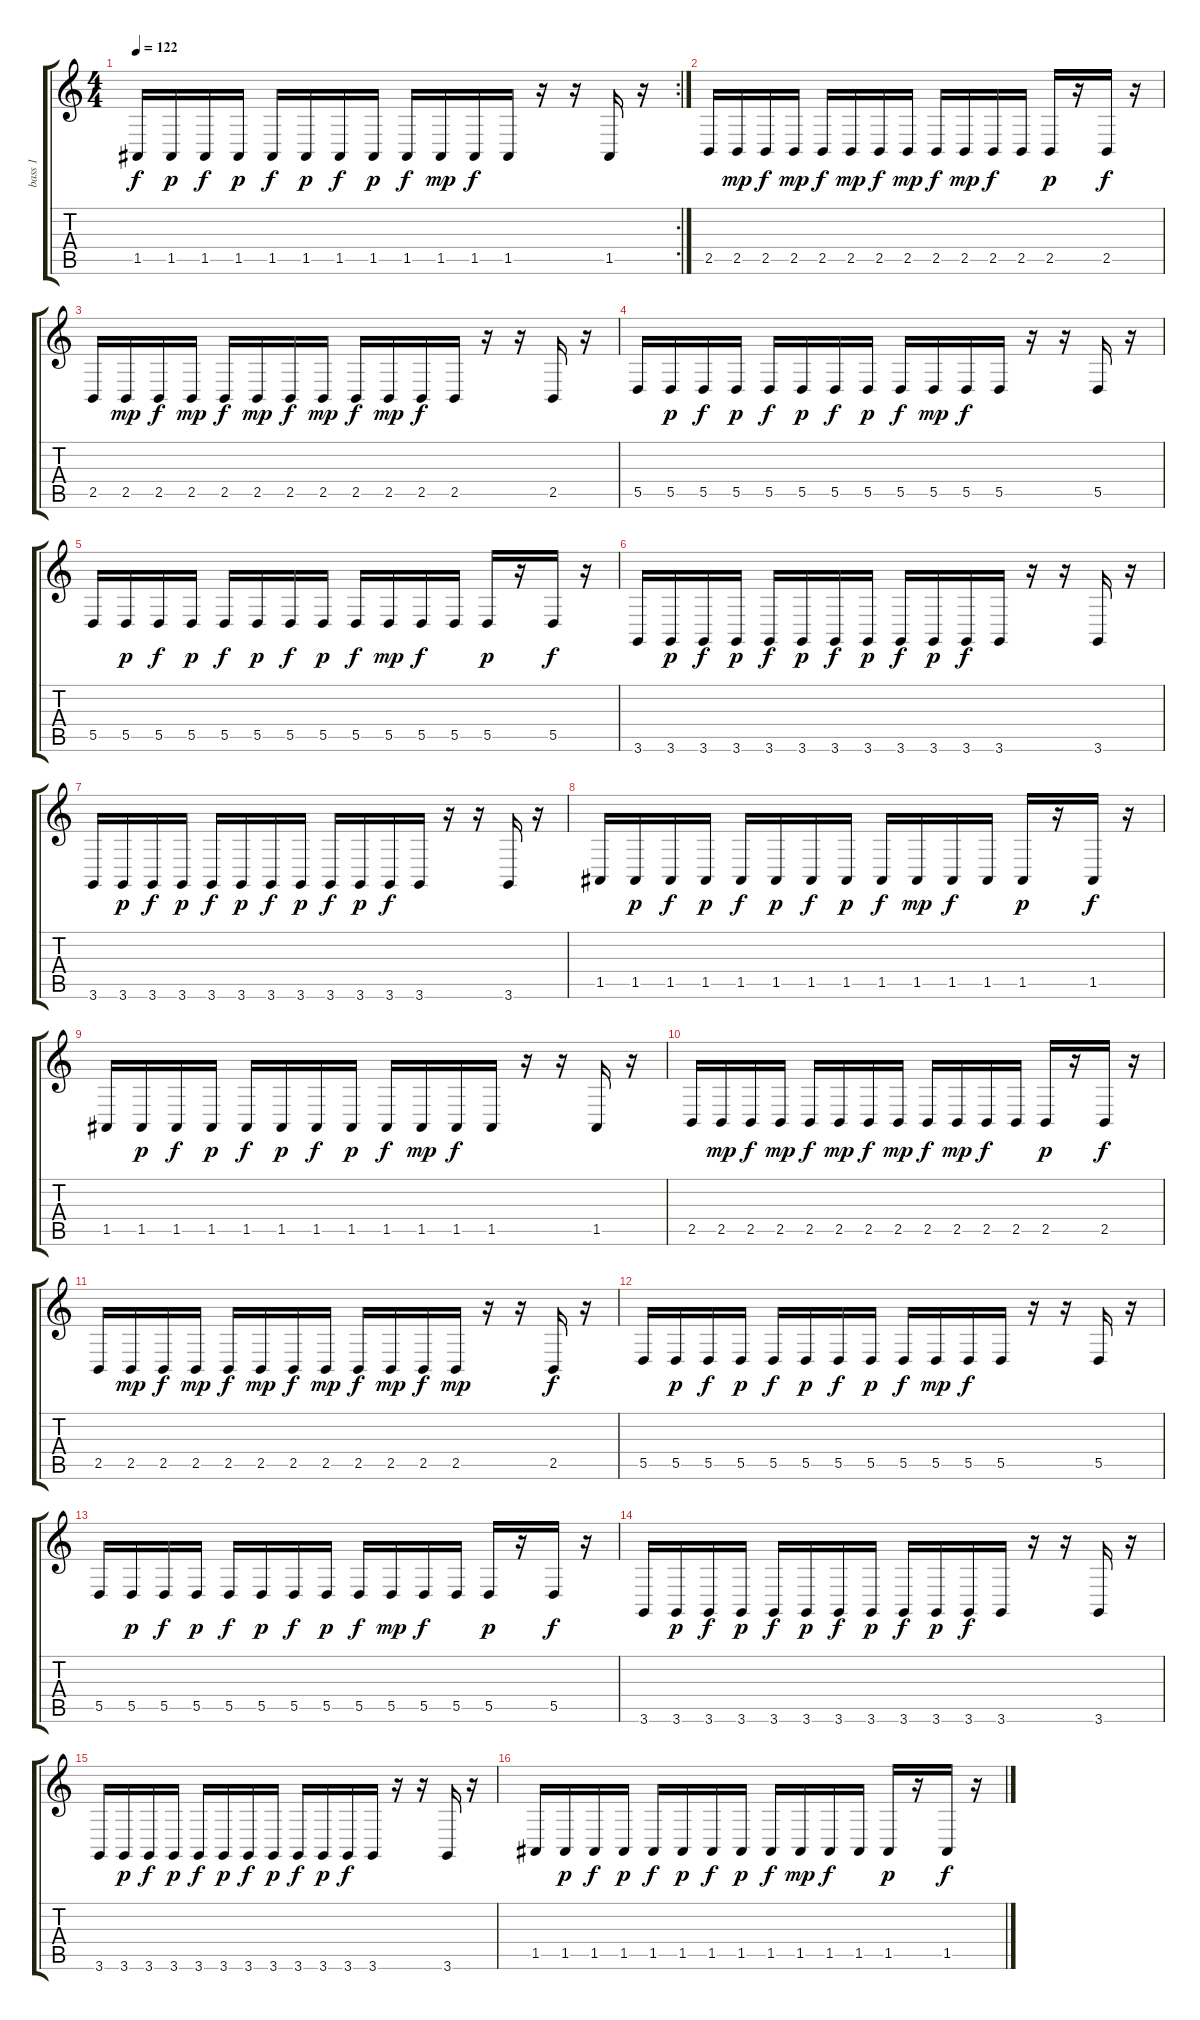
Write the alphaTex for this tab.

\track ("bass 1" "bass 1") {instrument electricpiano2}
\staff {score tabs}
\tuning (E4 B3 G3 D3 A2 E2) {hide}
\rc 2
\ts (4 4)
\tempo 122
\clef g2
\ks c
1.5.16{dy f} 1.5.16{dy p} 1.5.16{dy f} 1.5.16{dy p} 1.5.16{dy f} 1.5.16{dy p} 1.5.16{dy f} 1.5.16{dy p} 1.5.16{dy f} 1.5.16{dy mp} 1.5.16{dy f} 1.5.16 r.16 r.16 1.5.16 r.16 |
2.5.16 2.5.16{dy mp} 2.5.16{dy f} 2.5.16{dy mp} 2.5.16{dy f} 2.5.16{dy mp} 2.5.16{dy f} 2.5.16{dy mp} 2.5.16{dy f} 2.5.16{dy mp} 2.5.16{dy f} 2.5.16 2.5.16{dy p} r.16 2.5.16{dy f} r.16 |
2.5.16 2.5.16{dy mp} 2.5.16{dy f} 2.5.16{dy mp} 2.5.16{dy f} 2.5.16{dy mp} 2.5.16{dy f} 2.5.16{dy mp} 2.5.16{dy f} 2.5.16{dy mp} 2.5.16{dy f} 2.5.16 r.16 r.16 2.5.16 r.16 |
5.5.16 5.5.16{dy p} 5.5.16{dy f} 5.5.16{dy p} 5.5.16{dy f} 5.5.16{dy p} 5.5.16{dy f} 5.5.16{dy p} 5.5.16{dy f} 5.5.16{dy mp} 5.5.16{dy f} 5.5.16 r.16 r.16 5.5.16 r.16 |
5.5.16 5.5.16{dy p} 5.5.16{dy f} 5.5.16{dy p} 5.5.16{dy f} 5.5.16{dy p} 5.5.16{dy f} 5.5.16{dy p} 5.5.16{dy f} 5.5.16{dy mp} 5.5.16{dy f} 5.5.16 5.5.16{dy p} r.16 5.5.16{dy f} r.16 |
3.6.16 3.6.16{dy p} 3.6.16{dy f} 3.6.16{dy p} 3.6.16{dy f} 3.6.16{dy p} 3.6.16{dy f} 3.6.16{dy p} 3.6.16{dy f} 3.6.16{dy p} 3.6.16{dy f} 3.6.16 r.16 r.16 3.6.16 r.16 |
3.6.16 3.6.16{dy p} 3.6.16{dy f} 3.6.16{dy p} 3.6.16{dy f} 3.6.16{dy p} 3.6.16{dy f} 3.6.16{dy p} 3.6.16{dy f} 3.6.16{dy p} 3.6.16{dy f} 3.6.16 r.16 r.16 3.6.16 r.16 |
1.5.16 1.5.16{dy p} 1.5.16{dy f} 1.5.16{dy p} 1.5.16{dy f} 1.5.16{dy p} 1.5.16{dy f} 1.5.16{dy p} 1.5.16{dy f} 1.5.16{dy mp} 1.5.16{dy f} 1.5.16 1.5.16{dy p} r.16 1.5.16{dy f} r.16 |
1.5.16 1.5.16{dy p} 1.5.16{dy f} 1.5.16{dy p} 1.5.16{dy f} 1.5.16{dy p} 1.5.16{dy f} 1.5.16{dy p} 1.5.16{dy f} 1.5.16{dy mp} 1.5.16{dy f} 1.5.16 r.16 r.16 1.5.16 r.16 |
2.5.16 2.5.16{dy mp} 2.5.16{dy f} 2.5.16{dy mp} 2.5.16{dy f} 2.5.16{dy mp} 2.5.16{dy f} 2.5.16{dy mp} 2.5.16{dy f} 2.5.16{dy mp} 2.5.16{dy f} 2.5.16 2.5.16{dy p} r.16 2.5.16{dy f} r.16 |
2.5.16 2.5.16{dy mp} 2.5.16{dy f} 2.5.16{dy mp} 2.5.16{dy f} 2.5.16{dy mp} 2.5.16{dy f} 2.5.16{dy mp} 2.5.16{dy f} 2.5.16{dy mp} 2.5.16{dy f} 2.5.16{dy mp} r.16 r.16 2.5.16{dy f} r.16 |
5.5.16 5.5.16{dy p} 5.5.16{dy f} 5.5.16{dy p} 5.5.16{dy f} 5.5.16{dy p} 5.5.16{dy f} 5.5.16{dy p} 5.5.16{dy f} 5.5.16{dy mp} 5.5.16{dy f} 5.5.16 r.16 r.16 5.5.16 r.16 |
5.5.16 5.5.16{dy p} 5.5.16{dy f} 5.5.16{dy p} 5.5.16{dy f} 5.5.16{dy p} 5.5.16{dy f} 5.5.16{dy p} 5.5.16{dy f} 5.5.16{dy mp} 5.5.16{dy f} 5.5.16 5.5.16{dy p} r.16 5.5.16{dy f} r.16 |
3.6.16 3.6.16{dy p} 3.6.16{dy f} 3.6.16{dy p} 3.6.16{dy f} 3.6.16{dy p} 3.6.16{dy f} 3.6.16{dy p} 3.6.16{dy f} 3.6.16{dy p} 3.6.16{dy f} 3.6.16 r.16 r.16 3.6.16 r.16 |
3.6.16 3.6.16{dy p} 3.6.16{dy f} 3.6.16{dy p} 3.6.16{dy f} 3.6.16{dy p} 3.6.16{dy f} 3.6.16{dy p} 3.6.16{dy f} 3.6.16{dy p} 3.6.16{dy f} 3.6.16 r.16 r.16 3.6.16 r.16 |
1.5.16 1.5.16{dy p} 1.5.16{dy f} 1.5.16{dy p} 1.5.16{dy f} 1.5.16{dy p} 1.5.16{dy f} 1.5.16{dy p} 1.5.16{dy f} 1.5.16{dy mp} 1.5.16{dy f} 1.5.16 1.5.16{dy p} r.16 1.5.16{dy f} r.16
